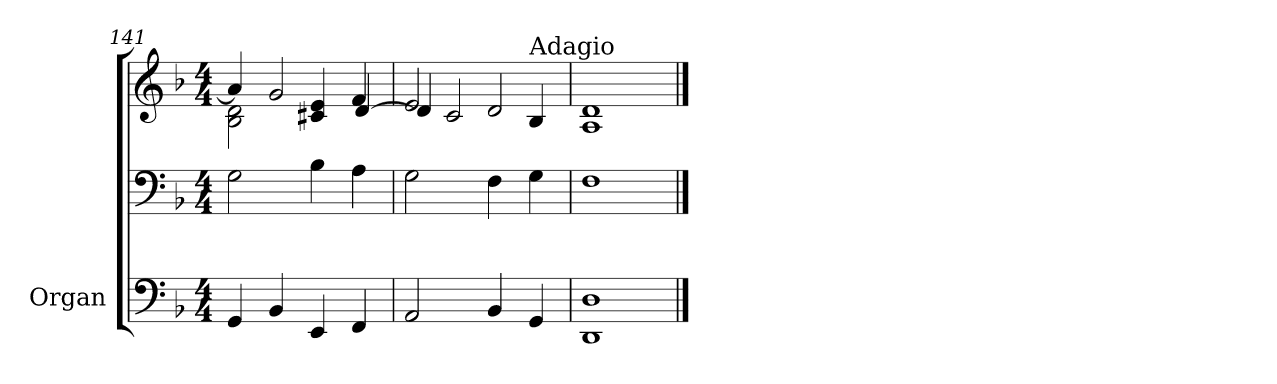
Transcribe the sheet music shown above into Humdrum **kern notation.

**kern	**kern	**kern
*part1	*part1	*part1
*staff3	*staff2	*staff1
*I"Organ	*	*
*I'Org.	*	*
*clefF4	*clefF4	*clefG2
*k[b-]	*k[b-]	*k[b-]
*F:	*F:	*F:
*M4/4	*M4/4	*M4/4
=141	=141	=141
*	*	*^
*	*	*	*^
4GG/	2G\	4a/]	2B-\ 2d\	2ryy
4BB-/	.	2g/	.	.
4EE/	4B-\	.	2ryy	4c#X/ 4e/
4FF/	4A\	4f/	.	[4d/
*	*	*	*v	*v
!!LO:PB:g=z
=142	=142	=142	=142
2AA/	2G\	2e/	4d/]
.	.	.	2c/
4BB-/	4F\	2d/	.
!	!	!	!LO:TX:a:t=Adagio
4GG/	4G\	.	4B-/
*	*	*v	*v
=143	=143	=143
1DD 1D	1F	1A 1d
==	==	==
*-	*-	*-
